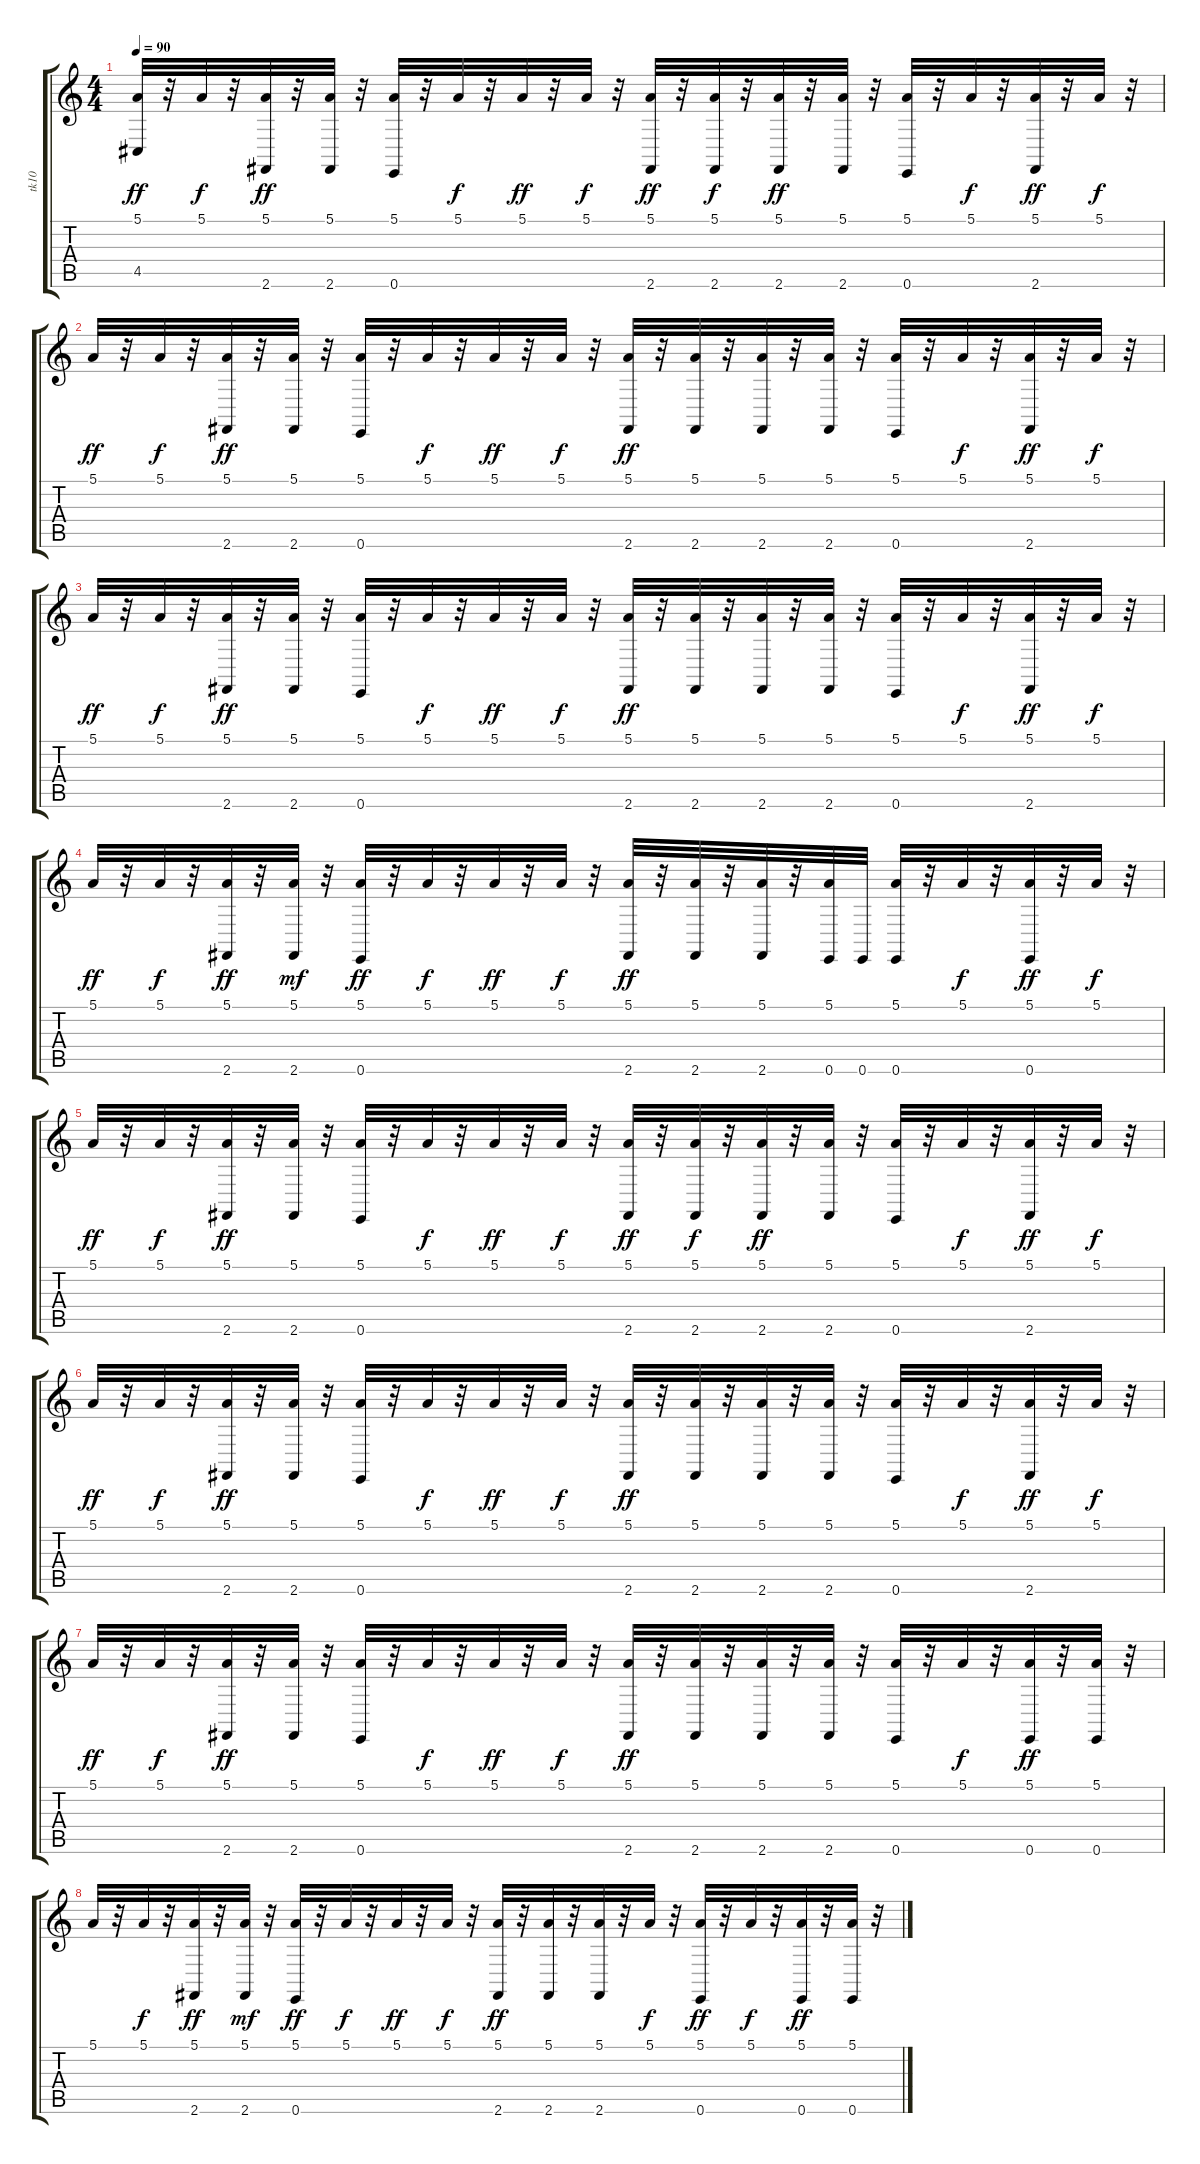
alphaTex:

\track ("tk10" "tk10") {instrument acousticgrandpiano}
\staff {score tabs}
\tuning (E4 B3 G3 D3 A2 E2) {hide}
\ts (4 4)
\tempo 90
\clef g2
\ks c
(5.1 4.5).32{dy ff} r.32 5.1.32{dy f} r.32 (5.1 2.6).32{dy ff} r.32 (5.1 2.6).32 r.32 (5.1 0.6).32 r.32 5.1.32{dy f} r.32 5.1.32{dy ff} r.32 5.1.32{dy f} r.32 (5.1 2.6).32{dy ff} r.32 (5.1 2.6).32{dy f} r.32 (5.1 2.6).32{dy ff} r.32 (5.1 2.6).32 r.32 (5.1 0.6).32 r.32 5.1.32{dy f} r.32 (5.1 2.6).32{dy ff} r.32 5.1.32{dy f} r.32 |
5.1.32{dy ff} r.32 5.1.32{dy f} r.32 (5.1 2.6).32{dy ff} r.32 (5.1 2.6).32 r.32 (5.1 0.6).32 r.32 5.1.32{dy f} r.32 5.1.32{dy ff} r.32 5.1.32{dy f} r.32 (5.1 2.6).32{dy ff} r.32 (5.1 2.6).32 r.32 (5.1 2.6).32 r.32 (5.1 2.6).32 r.32 (5.1 0.6).32 r.32 5.1.32{dy f} r.32 (5.1 2.6).32{dy ff} r.32 5.1.32{dy f} r.32 |
5.1.32{dy ff} r.32 5.1.32{dy f} r.32 (5.1 2.6).32{dy ff} r.32 (5.1 2.6).32 r.32 (5.1 0.6).32 r.32 5.1.32{dy f} r.32 5.1.32{dy ff} r.32 5.1.32{dy f} r.32 (5.1 2.6).32{dy ff} r.32 (5.1 2.6).32 r.32 (5.1 2.6).32 r.32 (5.1 2.6).32 r.32 (5.1 0.6).32 r.32 5.1.32{dy f} r.32 (5.1 2.6).32{dy ff} r.32 5.1.32{dy f} r.32 |
5.1.32{dy ff} r.32 5.1.32{dy f} r.32 (5.1 2.6).32{dy ff} r.32 (5.1 2.6).32{dy mf} r.32 (5.1 0.6).32{dy ff} r.32 5.1.32{dy f} r.32 5.1.32{dy ff} r.32 5.1.32{dy f} r.32 (5.1 2.6).32{dy ff} r.32 (5.1 2.6).32 r.32 (5.1 2.6).32 r.32 (5.1 0.6).32 0.6.32 (5.1 0.6).32 r.32 5.1.32{dy f} r.32 (5.1 0.6).32{dy ff} r.32 5.1.32{dy f} r.32 |
5.1.32{dy ff} r.32 5.1.32{dy f} r.32 (5.1 2.6).32{dy ff} r.32 (5.1 2.6).32 r.32 (5.1 0.6).32 r.32 5.1.32{dy f} r.32 5.1.32{dy ff} r.32 5.1.32{dy f} r.32 (5.1 2.6).32{dy ff} r.32 (5.1 2.6).32{dy f} r.32 (5.1 2.6).32{dy ff} r.32 (5.1 2.6).32 r.32 (5.1 0.6).32 r.32 5.1.32{dy f} r.32 (5.1 2.6).32{dy ff} r.32 5.1.32{dy f} r.32 |
5.1.32{dy ff} r.32 5.1.32{dy f} r.32 (5.1 2.6).32{dy ff} r.32 (5.1 2.6).32 r.32 (5.1 0.6).32 r.32 5.1.32{dy f} r.32 5.1.32{dy ff} r.32 5.1.32{dy f} r.32 (5.1 2.6).32{dy ff} r.32 (5.1 2.6).32 r.32 (5.1 2.6).32 r.32 (5.1 2.6).32 r.32 (5.1 0.6).32 r.32 5.1.32{dy f} r.32 (5.1 2.6).32{dy ff} r.32 5.1.32{dy f} r.32 |
5.1.32{dy ff} r.32 5.1.32{dy f} r.32 (5.1 2.6).32{dy ff} r.32 (5.1 2.6).32 r.32 (5.1 0.6).32 r.32 5.1.32{dy f} r.32 5.1.32{dy ff} r.32 5.1.32{dy f} r.32 (5.1 2.6).32{dy ff} r.32 (5.1 2.6).32 r.32 (5.1 2.6).32 r.32 (5.1 2.6).32 r.32 (5.1 0.6).32 r.32 5.1.32{dy f} r.32 (5.1 0.6).32{dy ff} r.32 (5.1 0.6).32 r.32 |
5.1.32 r.32 5.1.32{dy f} r.32 (5.1 2.6).32{dy ff} r.32 (5.1 2.6).32{dy mf} r.32 (5.1 0.6).32{dy ff} r.32 5.1.32{dy f} r.32 5.1.32{dy ff} r.32 5.1.32{dy f} r.32 (5.1 2.6).32{dy ff} r.32 (5.1 2.6).32 r.32 (5.1 2.6).32 r.32 5.1.32{dy f} r.32 (5.1 0.6).32{dy ff} r.32 5.1.32{dy f} r.32 (5.1 0.6).32{dy ff} r.32 (5.1 0.6).32 r.32
